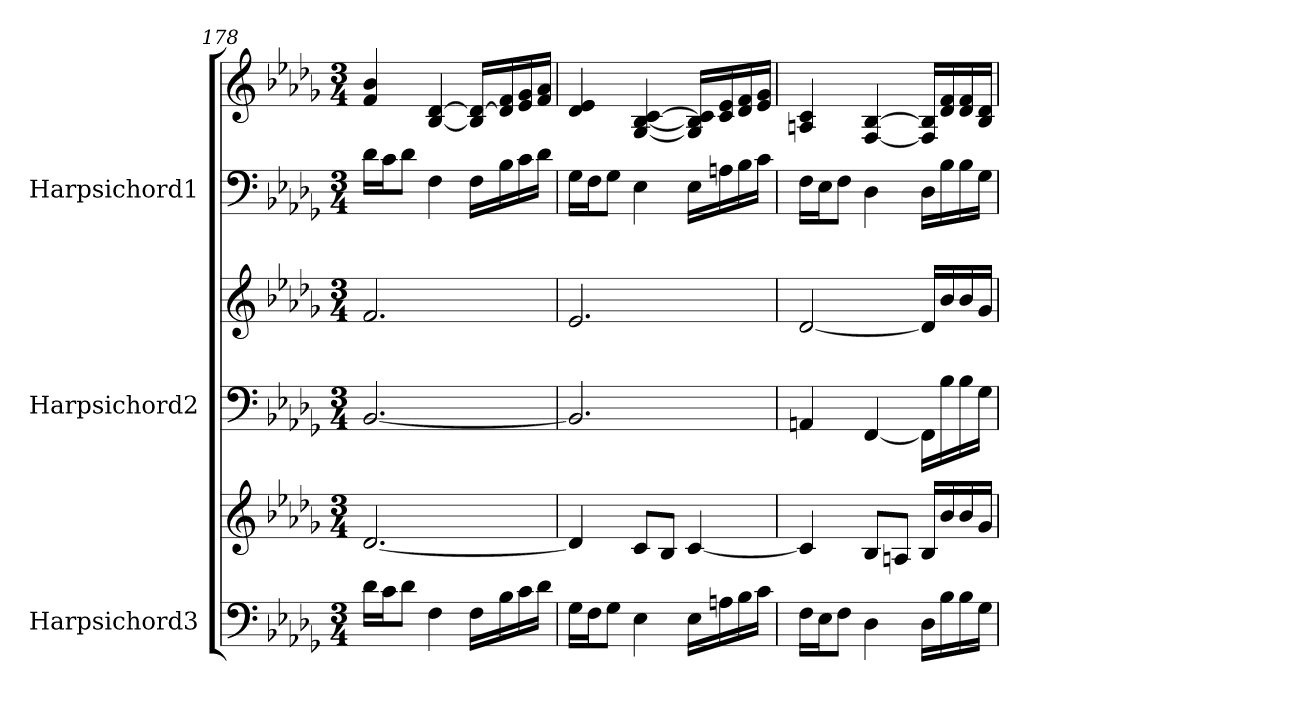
**kern	**kern	**kern	**kern	**kern	**kern
*part3	*part3	*part2	*part2	*part1	*part1
*staff6	*staff5	*staff4	*staff3	*staff2	*staff1
*I"Harpsichord3	*	*I"Harpsichord2	*	*I"Harpsichord1	*
*I'Hp	*	*I'Hp	*	*I'Hp	*
*clefF4	*clefG2	*clefF4	*clefG2	*clefF4	*clefG2
*k[b-e-a-d-g-]	*k[b-e-a-d-g-]	*k[b-e-a-d-g-]	*k[b-e-a-d-g-]	*k[b-e-a-d-g-]	*k[b-e-a-d-g-]
*M3/4	*M3/4	*M3/4	*M3/4	*M3/4	*M3/4
=178	=178	=178	=178	=178	=178
16d-\LL	[2.d-/	[2.BB-/	2.f/	16d-\LL	4f/ 4b-/
16c\J	.	.	.	16c\J	.
8d-\J	.	.	.	8d-\J	.
4F\	.	.	.	4F\	[4B-/ [4d-/
16F\LL	.	.	.	16F\LL	16B-/] 16d-/_LL
16B-\	.	.	.	16B-\	16d-/] 16f/
16c\	.	.	.	16c\	16e-/ 16g-/
16d-\JJ	.	.	.	16d-\JJ	16f/ 16a-/JJ
=179	=179	=179	=179	=179	=179
16G-\LL	4d-/]	2.BB-/]	2.e-/	16G-\LL	4d-/ 4e-/
16F\J	.	.	.	16F\J	.
8G-\J	.	.	.	8G-\J	.
4E-\	8c/L	.	.	4E-\	[4G-/ [4B-/ [4c/
.	8B-/J	.	.	.	.
16E-\LL	[4c/	.	.	16E-\LL	16G-/] 16B-/] 16c/]LL
16An\	.	.	.	16An\	16c/ 16e-/
16B-\	.	.	.	16B-\	16d-/ 16f/
16c\JJ	.	.	.	16c\JJ	16e-/ 16g-/JJ
=180	=180	=180	=180	=180	=180
16F\LL	4c/]	4AAn/	[2d-/	16F\LL	4An/ 4c/
16E-\J	.	.	.	16E-\J	.
8F\J	.	.	.	8F\J	.
4D-\	8B-/L	[4FF/	.	4D-\	[4F/ [4B-/
.	8An/J	.	.	.	.
16D-\LL	16B-/LL	16FF\LL]	16d-/LL]	16D-\LL	16F/] 16B-/]LL
16B-\	16b-/	16B-\	16b-/	16B-\	16d-/ 16f/
16B-\	16b-/	16B-\	16b-/	16B-\	16d-/ 16f/
16G-\JJ	16g-/JJ	16G-\JJ	16g-/JJ	16G-\JJ	16B-/ 16d-/JJ
=	=	=	=	=	=
*-	*-	*-	*-	*-	*-
